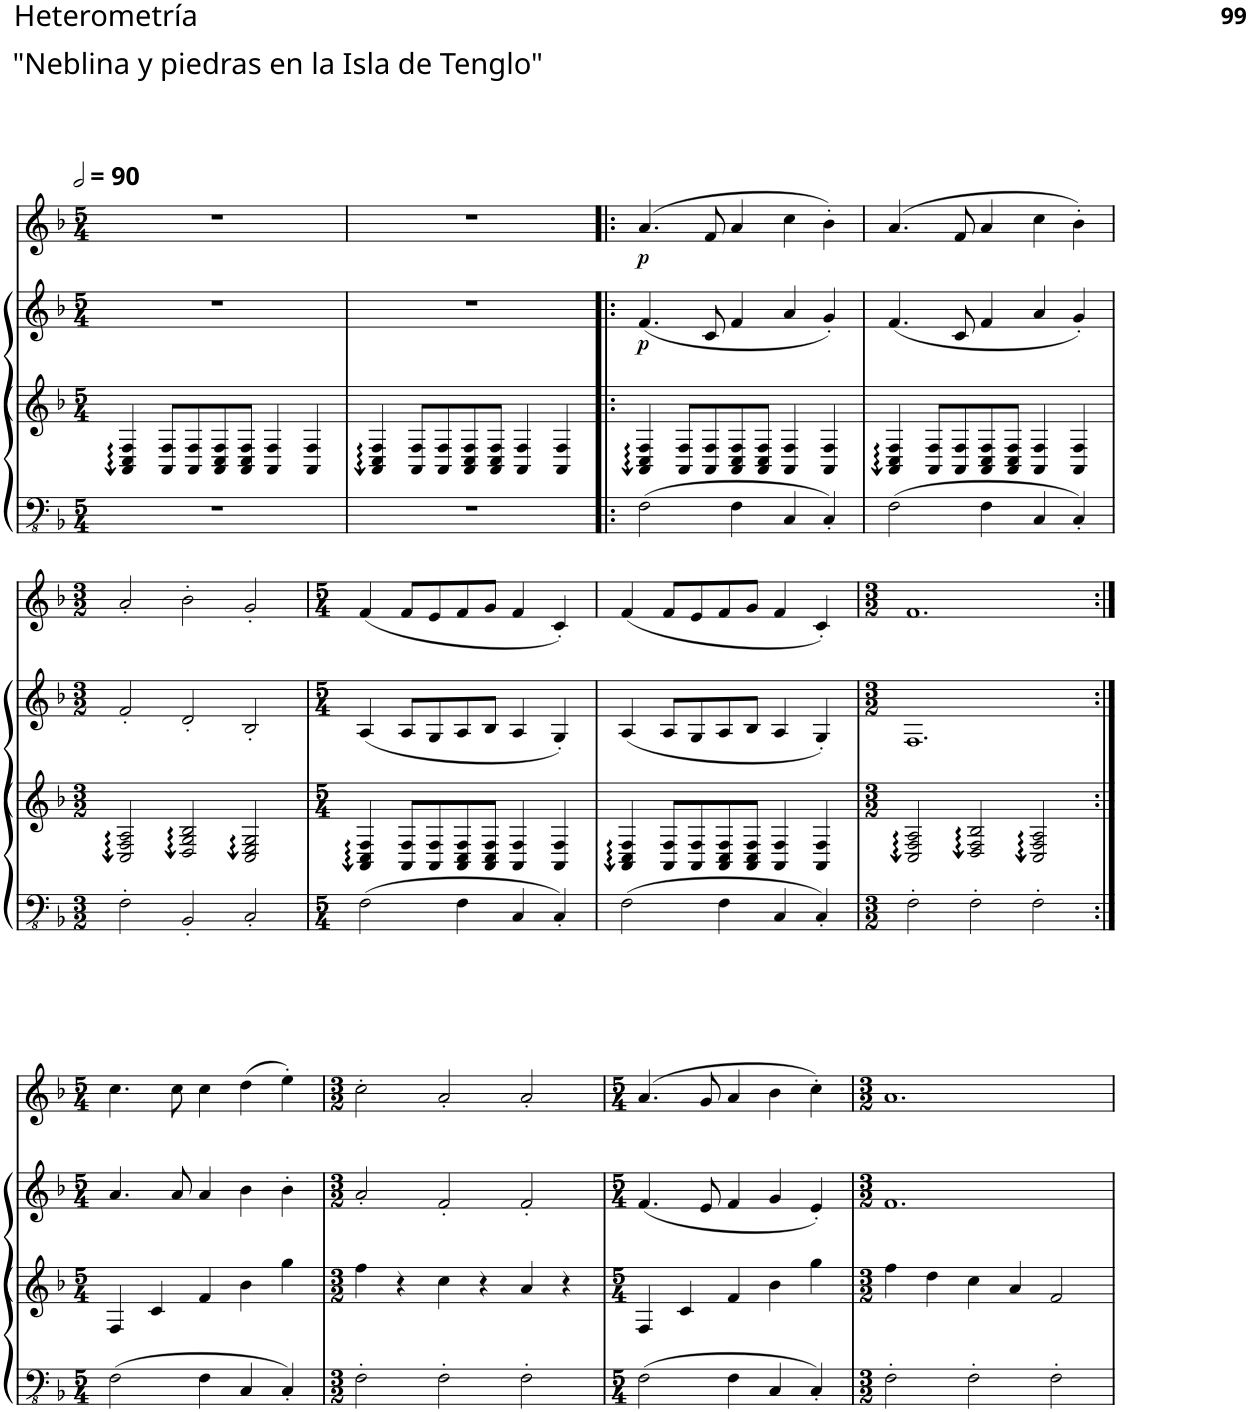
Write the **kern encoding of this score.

**kern	**kern	**kern	**dynam	**kern	**dynam
*part4	*part3	*part2	*part2	*part1	*part1
*staff4	*staff3	*staff2	*staff2	*staff1	*staff1
*I"Bajo acústico	*I"Arpa	*I"Acordeón	*	*I"Armónica	*
*stria5	*stria5	*stria5	*	*stria5	*
*clefFv4	*clefG2	*clefG2	*	*clefG2	*
*k[b-]	*k[b-]	*k[b-]	*	*k[b-]	*
*M5/4	*M5/4	*M5/4	*	*M5/4	*
*MM180	*MM180	*MM180	*	*MM180	*
=1	=1	=1	=1	=1	=1
4%5r	4AA/ 4C/ 4F/	4%5r	.	4%5r	.
.	8AA/ 8F/L	.	.	.	.
.	8AA/ 8F/	.	.	.	.
.	8AA/ 8C/ 8F/	.	.	.	.
.	8AA/ 8C/ 8F/J	.	.	.	.
.	4AA/ 4F/	.	.	.	.
.	4AA/ 4F/	.	.	.	.
=2	=2	=2	=2	=2	=2
4%5r	4AA/ 4C/ 4F/	4%5r	.	4%5r	.
.	8AA/ 8F/L	.	.	.	.
.	8AA/ 8F/	.	.	.	.
.	8AA/ 8C/ 8F/	.	.	.	.
.	8AA/ 8C/ 8F/J	.	.	.	.
.	4AA/ 4F/	.	.	.	.
.	4AA/ 4F/	.	.	.	.
=3!|:	=3!|:	=3!|:	=3!|:	=3!|:	=3!|:
!	!	!	!LO:DY:b	!	!LO:DY:b
(2FF\	4AA/ 4C/ 4F/	(4.f/	p	(4.a/	p
.	8AA/ 8F/L	.	.	.	.
.	8AA/ 8F/	8c/	.	8f/	.
4FF\	8AA/ 8C/ 8F/	4f/	.	4a/	.
.	8AA/ 8C/ 8F/J	.	.	.	.
4CC/	4AA/ 4F/	4a/	.	4cc\	.
4CC'/)	4AA/ 4F/	4g'/)	.	4b-'\)	.
=4	=4	=4	=4	=4	=4
(2FF\	4AA/ 4C/ 4F/	(4.f/	.	(4.a/	.
.	8AA/ 8F/L	.	.	.	.
.	8AA/ 8F/	8c/	.	8f/	.
4FF\	8AA/ 8C/ 8F/	4f/	.	4a/	.
.	8AA/ 8C/ 8F/J	.	.	.	.
4CC/	4AA/ 4F/	4a/	.	4cc\	.
4CC'/)	4AA/ 4F/	4g'/)	.	4b-'\)	.
!!LO:LB:g=z
=5	=5	=5	=5	=5	=5
*M3/2	*M3/2	*M3/2	*	*M3/2	*
2FF'\	2C/ 2F/ 2A/	2f'/	.	2a'/	.
2BBB-'/	2D/ 2G/ 2B-/	2d'/	.	2b-'\	.
2CC'/	2C/ 2E/ 2G/	2B-'/	.	2g'/	.
=6	=6	=6	=6	=6	=6
*M5/4	*M5/4	*M5/4	*	*M5/4	*
(2FF\	4AA/ 4C/ 4F/	(4A/	.	(4f/	.
.	8AA/ 8F/L	8A/L	.	8f/L	.
.	8AA/ 8F/	8G/	.	8e/	.
4FF\	8AA/ 8C/ 8F/	8A/	.	8f/	.
.	8AA/ 8C/ 8F/J	8B-/J	.	8g/J	.
4CC/	4AA/ 4F/	4A/	.	4f/	.
4CC'/)	4AA/ 4F/	4G'/)	.	4c'/)	.
=7	=7	=7	=7	=7	=7
(2FF\	4AA/ 4C/ 4F/	(4A/	.	(4f/	.
.	8AA/ 8F/L	8A/L	.	8f/L	.
.	8AA/ 8F/	8G/	.	8e/	.
4FF\	8AA/ 8C/ 8F/	8A/	.	8f/	.
.	8AA/ 8C/ 8F/J	8B-/J	.	8g/J	.
4CC/	4AA/ 4F/	4A/	.	4f/	.
4CC'/)	4AA/ 4F/	4G'/)	.	4c'/)	.
=8	=8	=8	=8	=8	=8
*M3/2	*M3/2	*M3/2	*	*M3/2	*
2FF'\	2C/ 2F/ 2A/	1.F	.	1.f	.
2FF'\	2D/ 2F/ 2B-/	.	.	.	.
2FF'\	2C/ 2F/ 2A/	.	.	.	.
!!LO:LB:g=z
=9:|!	=9:|!	=9:|!	=9:|!	=9:|!	=9:|!
*M5/4	*M5/4	*M5/4	*	*M5/4	*
(2FF\	4F/	4.a/	.	4.cc\	.
.	4c/	.	.	.	.
.	.	8a/	.	8cc\	.
4FF\	4f/	4a/	.	4cc\	.
4CC/	4b-\	4b-\	.	(4dd\	.
4CC'/)	4gg\	4b-'\	.	4ee'\)	.
=10	=10	=10	=10	=10	=10
*M3/2	*M3/2	*M3/2	*	*M3/2	*
2FF'\	4ff\	2a'/	.	2cc'\	.
.	4r	.	.	.	.
2FF'\	4cc\	2f'/	.	2a'/	.
.	4r	.	.	.	.
2FF'\	4a/	2f'/	.	2a'/	.
.	4r	.	.	.	.
=11	=11	=11	=11	=11	=11
*M5/4	*M5/4	*M5/4	*	*M5/4	*
(2FF\	4F/	(4.f/	.	(4.a/	.
.	4c/	.	.	.	.
.	.	8e/	.	8g/	.
4FF\	4f/	4f/	.	4a/	.
4CC/	4b-\	4g/	.	4b-\	.
4CC'/)	4gg\	4e'/)	.	4cc'\)	.
=12	=12	=12	=12	=12	=12
*M3/2	*M3/2	*M3/2	*	*M3/2	*
2FF'\	4ff\	1.f	.	1.a	.
.	4dd\	.	.	.	.
2FF'\	4cc\	.	.	.	.
.	4a/	.	.	.	.
2FF'\	2f/	.	.	.	.
=	=	=	=	=	=
*-	*-	*-	*-	*-	*-
